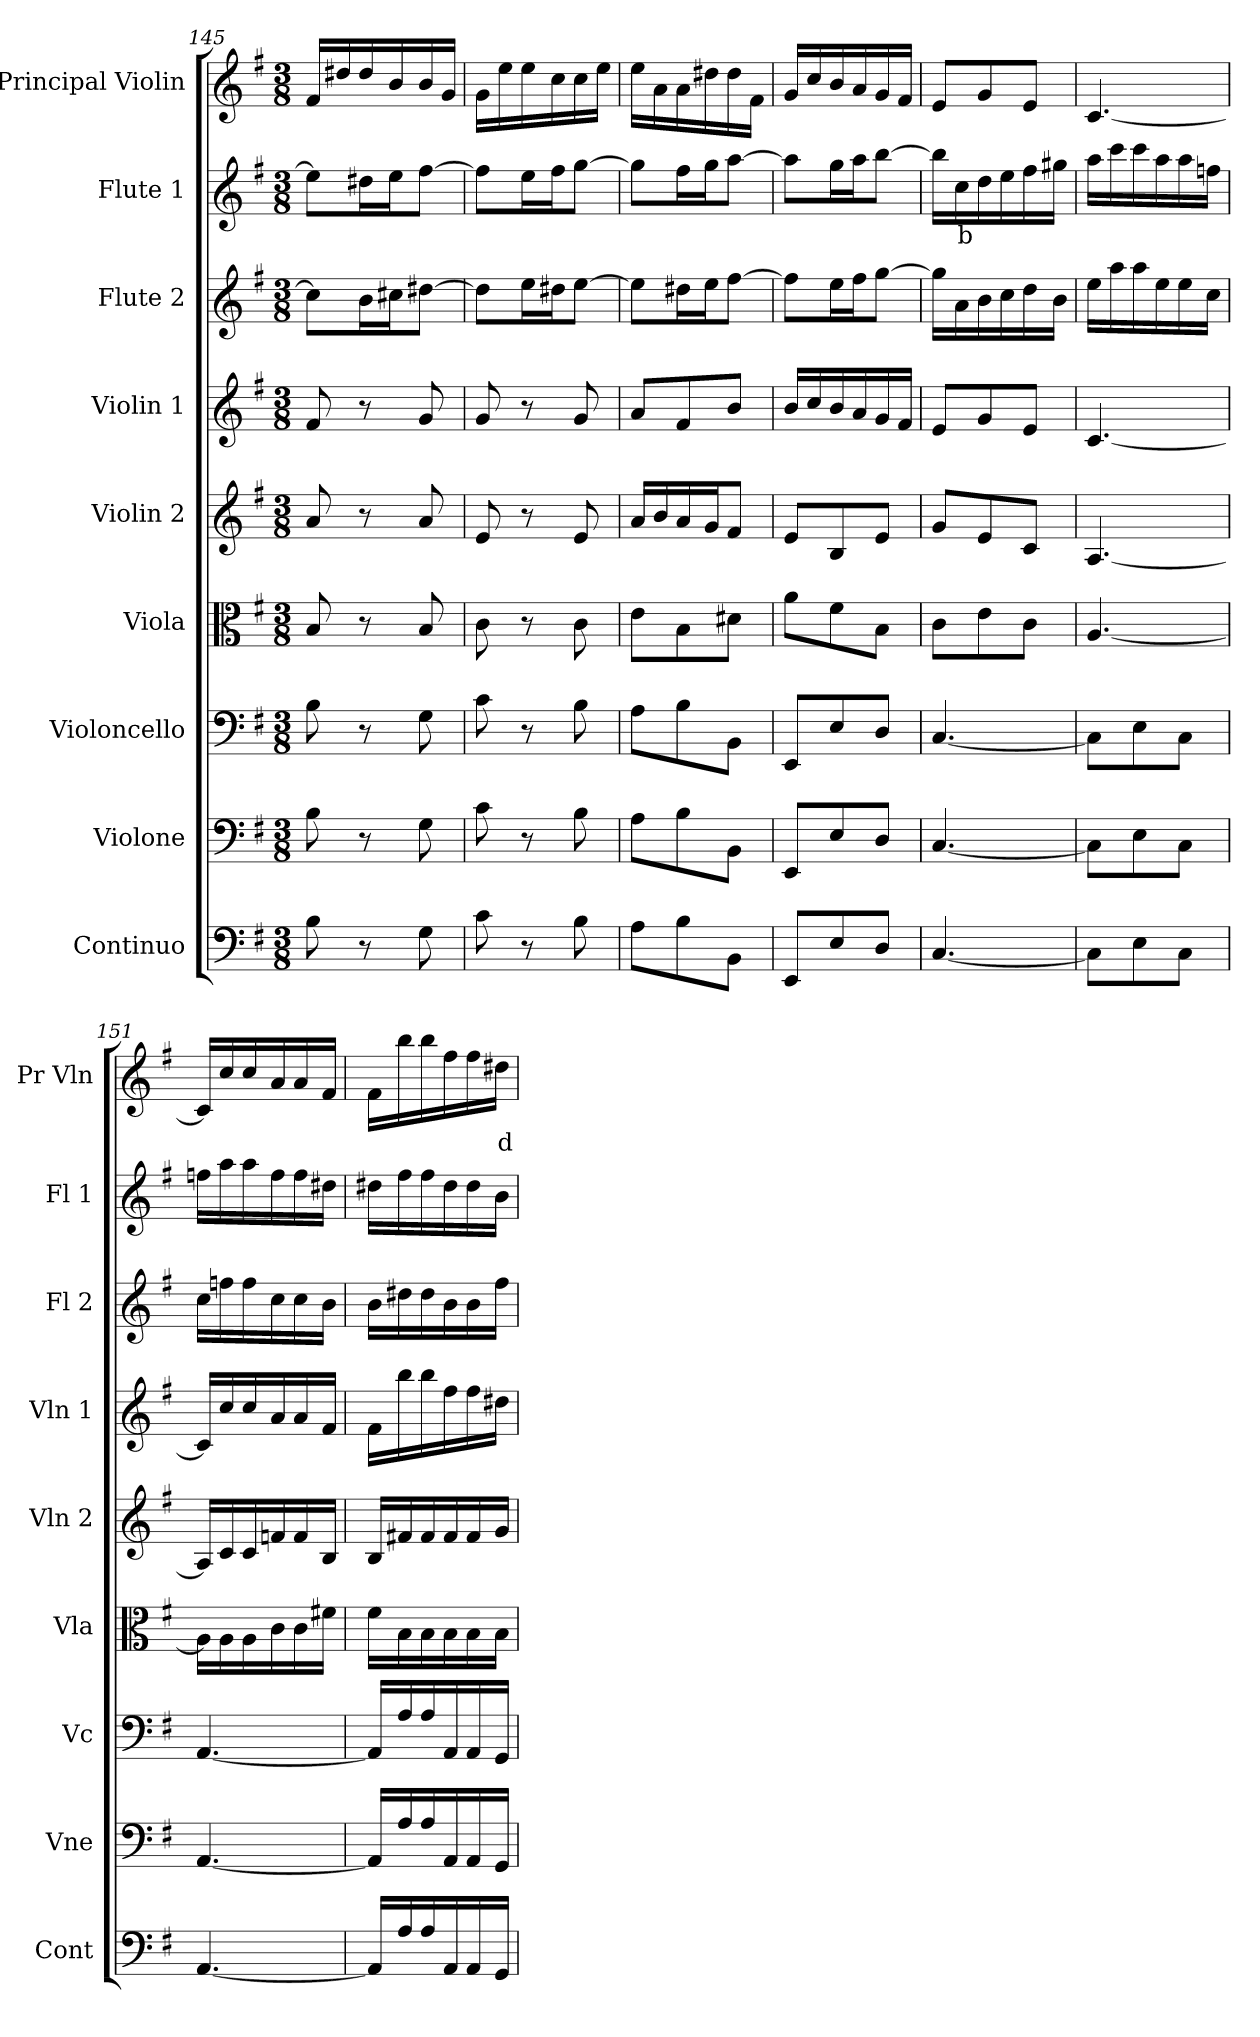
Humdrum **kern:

**kern	**kern	**kern	**kern	**kern	**kern	**kern	**kern	**text	**kern	**text
*part9	*part8	*part7	*part6	*part5	*part4	*part3	*part2	*part2	*part1	*part1
*staff9	*staff8	*staff7	*staff6	*staff5	*staff4	*staff3	*staff2	*staff2	*staff1	*staff1
*I"Continuo	*I"Violone	*I"Violoncello	*I"Viola	*I"Violin 2	*I"Violin 1	*I"Flute 2	*I"Flute 1	*	*I"Principal Violin	*
*I'Cont	*I'Vne	*I'Vc	*I'Vla	*I'Vln 2	*I'Vln 1	*I'Fl 2	*I'Fl 1	*	*I'Pr Vln	*
*clefF4	*clefF4	*clefF4	*clefC3	*clefG2	*clefG2	*clefG2	*clefG2	*	*clefG2	*
*	*ITrd7c12	*	*	*	*	*	*	*	*	*
*k[f#]	*k[f#]	*k[f#]	*k[f#]	*k[f#]	*k[f#]	*k[f#]	*k[f#]	*	*k[f#]	*
*M3/8	*M3/8	*M3/8	*M3/8	*M3/8	*M3/8	*M3/8	*M3/8	*	*M3/8	*
=145	=145	=145	=145	=145	=145	=145	=145	=145	=145	=145
8B\	8BB\	8B\	8B/	8a/	8f#/	8cc#\L]	8ee\L]	.	16f#/LL	.
.	.	.	.	.	.	.	.	.	16dd#X/	.
8r	8r	8r	8r	8r	8r	16b\L	16dd#X\L	.	16dd#/	.
.	.	.	.	.	.	16cc#X\J	16ee\J	.	16b/	.
8G\	8GG\	8G\	8B/	8a/	8g/	[8dd#X\J	[8ff#\J	.	16b/	.
.	.	.	.	.	.	.	.	.	16g/JJ	.
=146	=146	=146	=146	=146	=146	=146	=146	=146	=146	=146
8c\	8C\	8c\	8c\	8e/	8g/	8dd#\L]	8ff#\L]	.	16g\LL	.
.	.	.	.	.	.	.	.	.	16ee\	.
8r	8r	8r	8r	8r	8r	16ee\L	16ee\L	.	16ee\	.
.	.	.	.	.	.	16dd#X\J	16ff#\J	.	16cc\	.
8B\	8BB\	8B\	8c\	8e/	8g/	[8ee\J	[8gg\J	.	16cc\	.
.	.	.	.	.	.	.	.	.	16ee\JJ	.
=147	=147	=147	=147	=147	=147	=147	=147	=147	=147	=147
8A\L	8AA\L	8A\L	8e\L	16a/LL	8a/L	8ee\L]	8gg\L]	.	16ee\LL	.
.	.	.	.	16b/	.	.	.	.	16a\	.
8B\	8BB\	8B\	8B\	16a/	8f#/	16dd#X\L	16ff#\L	.	16a\	.
.	.	.	.	16g/J	.	16ee\J	16gg\J	.	16dd#X\	.
8BB\J	8BBB\J	8BB\J	8d#X\J	8f#/J	8b/J	[8ff#\J	[8aa\J	.	16dd#\	.
.	.	.	.	.	.	.	.	.	16f#\JJ	.
=148	=148	=148	=148	=148	=148	=148	=148	=148	=148	=148
8EE/L	8EEE/L	8EE/L	8a\L	8e/L	16b/LL	8ff#\L]	8aa\L]	.	16g/LL	.
.	.	.	.	.	16cc/	.	.	.	16cc/	.
8E/	8EE/	8E/	8f#\	8B/	16b/	16ee\L	16gg\L	.	16b/	.
.	.	.	.	.	16a/	16ff#\J	16aa\J	.	16a/	.
8D/J	8DD/J	8D/J	8B\J	8e/J	16g/	[8gg\J	[8bb\J	.	16g/	.
.	.	.	.	.	16f#/JJ	.	.	.	16f#/JJ	.
=149	=149	=149	=149	=149	=149	=149	=149	=149	=149	=149
[4.C/	[4.CC/	[4.C/	8c\L	8g/L	8e/L	16gg\LL]	16bb\LL]	.	8e/L	.
!	!	!	!	!	!	!	!	!LO:LY:b:color=#FF0000	!	!
.	.	.	.	.	.	16a\	16cc\	b	.	.
.	.	.	8e\	8e/	8g/	16b\	16dd\	.	8g/	.
.	.	.	.	.	.	16cc\	16ee\	.	.	.
.	.	.	8c\J	8c/J	8e/J	16dd\	16ff#\	.	8e/J	.
.	.	.	.	.	.	16b\JJ	16gg#X\JJ	.	.	.
=150	=150	=150	=150	=150	=150	=150	=150	=150	=150	=150
8C\L]	8CC\L]	8C\L]	[4.A/	[4.A/	[4.c/	16ee\LL	16aa\LL	.	[4.c/	.
.	.	.	.	.	.	16aa\	16ccc\	.	.	.
8E\	8EE\	8E\	.	.	.	16aa\	16ccc\	.	.	.
.	.	.	.	.	.	16ee\	16aa\	.	.	.
8C\J	8CC\J	8C\J	.	.	.	16ee\	16aa\	.	.	.
.	.	.	.	.	.	16cc\JJ	16ffn\JJ	.	.	.
=151	=151	=151	=151	=151	=151	=151	=151	=151	=151	=151
[4.AA/	[4.AAA/	[4.AA/	16A\LL]	16A/LL]	16c/LL]	16cc\LL	16ffn\LL	.	16c/LL]	.
.	.	.	16A\	16c/	16cc/	16ffn\	16aa\	.	16cc/	.
.	.	.	16A\	16c/	16cc/	16ff\	16aa\	.	16cc/	.
.	.	.	16c\	16fn/	16a/	16cc\	16ff\	.	16a/	.
.	.	.	16c\	16f/	16a/	16cc\	16ff\	.	16a/	.
.	.	.	16f#X\JJ	16B/JJ	16f#/JJ	16b\JJ	16dd#X\JJ	.	16f#/JJ	.
!!LO:PB:g=z
=152	=152	=152	=152	=152	=152	=152	=152	=152	=152	=152
16AA/LL]	16AAA/LL]	16AA/LL]	16f#\LL	16B/LL	16f#\LL	16b\LL	16dd#X\LL	.	16f#\LL	.
16A/	16AA/	16A/	16B\	16f#X/	16bb\	16dd#X\	16ff#\	.	16bb\	.
16A/	16AA/	16A/	16B\	16f#/	16bb\	16dd#\	16ff#\	.	16bb\	.
16AA/	16AAA/	16AA/	16B\	16f#/	16ff#\	16b\	16dd#\	.	16ff#\	.
16AA/	16AAA/	16AA/	16B\	16f#/	16ff#\	16b\	16dd#\	.	16ff#\	.
!	!	!	!	!	!	!	!	!	!	!LO:LY:b:color=#FF0000
16GG/JJ	16GGG/JJ	16GG/JJ	16B\JJ	16g/JJ	16dd#X\JJ	16ff#\JJ	16b\JJ	.	16dd#X\JJ	d
=	=	=	=	=	=	=	=	=	=	=
*-	*-	*-	*-	*-	*-	*-	*-	*-	*-	*-
